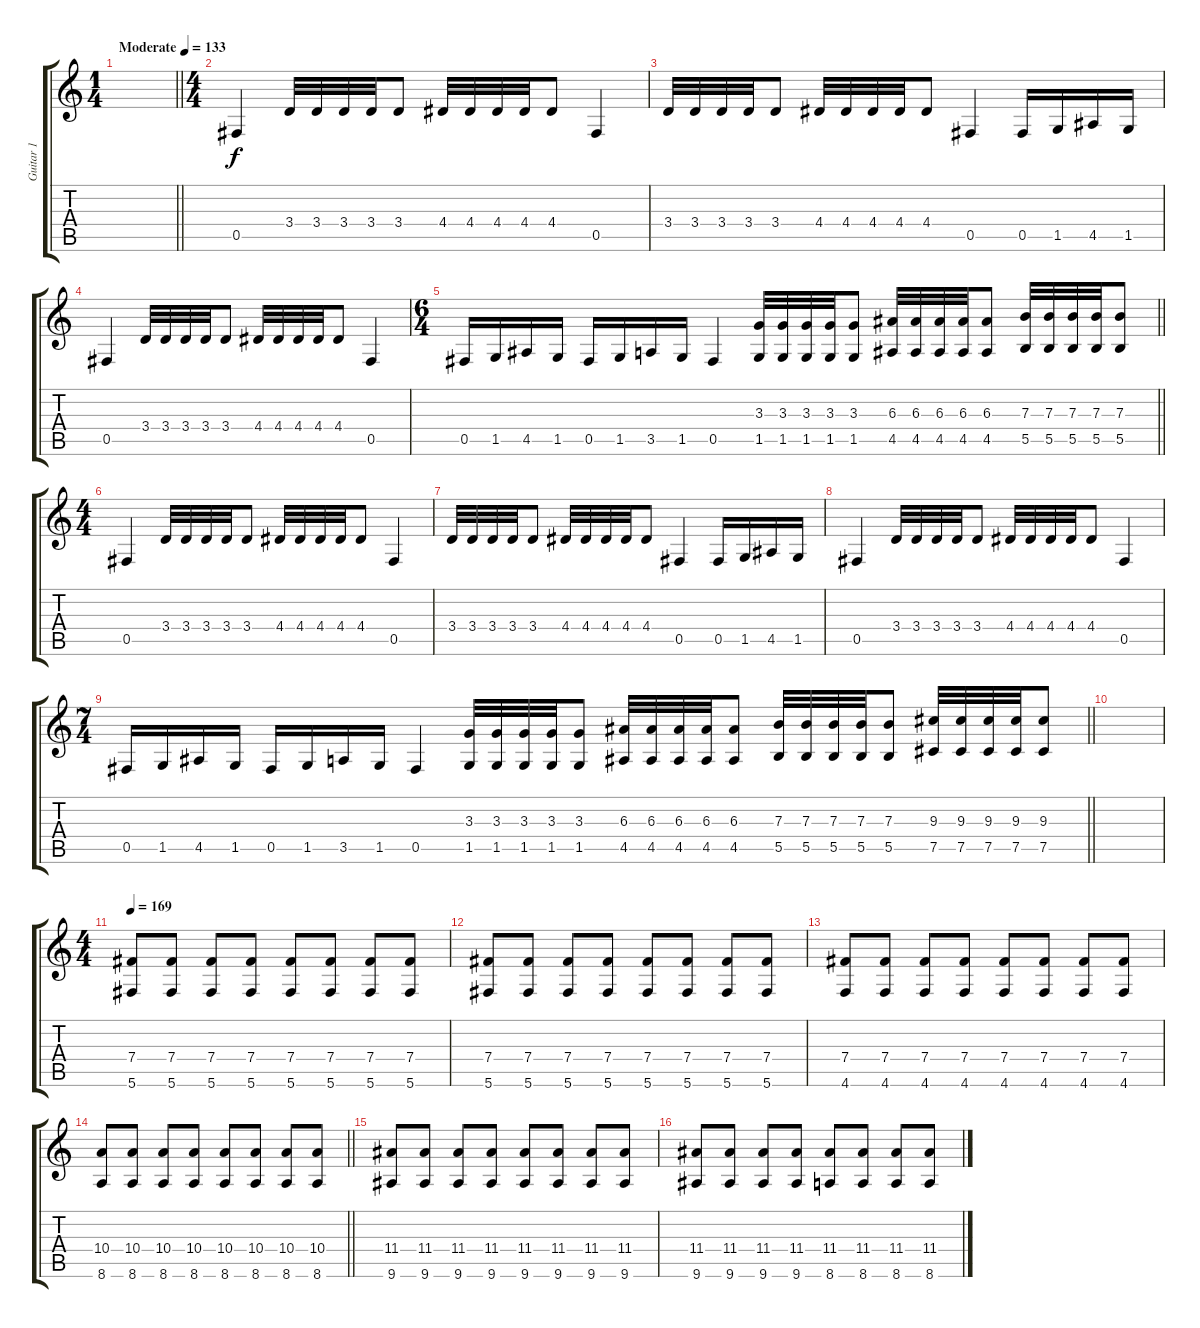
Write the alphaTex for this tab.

\track ("Guitar 1" "Guitar 1") {instrument distortionguitar}
\staff {score tabs}
\tuning (Db4 Ab3 E3 B2 Gb2 Db2) {hide}
\ts (1 4)
\tempo (133 "Moderate")
\clef g2
\barLineRight lightlight
\ks c
|
\ts (4 4)
0.5.4 3.4.32 3.4.32 3.4.32 3.4.32 3.4.8 4.4.32 4.4.32 4.4.32 4.4.32 4.4.8 0.5.4 |
3.4.32 3.4.32 3.4.32 3.4.32 3.4.8 4.4.32 4.4.32 4.4.32 4.4.32 4.4.8 0.5.4 0.5.16 1.5.16 4.5.16 1.5.16 |
0.5.4 3.4.32 3.4.32 3.4.32 3.4.32 3.4.8 4.4.32 4.4.32 4.4.32 4.4.32 4.4.8 0.5.4 |
\ts (6 4)
\barLineRight lightlight
0.5.16 1.5.16 4.5.16 1.5.16 0.5.16 1.5.16 3.5.16 1.5.16 0.5.4 (3.3 1.5).32 (3.3 1.5).32 (3.3 1.5).32 (3.3 1.5).32 (3.3 1.5).8 (6.3 4.5).32 (6.3 4.5).32 (6.3 4.5).32 (6.3 4.5).32 (6.3 4.5).8 (7.3 5.5).32 (7.3 5.5).32 (7.3 5.5).32 (7.3 5.5).32 (7.3 5.5).8 |
\ts (4 4)
0.5.4 3.4.32 3.4.32 3.4.32 3.4.32 3.4.8 4.4.32 4.4.32 4.4.32 4.4.32 4.4.8 0.5.4 |
3.4.32 3.4.32 3.4.32 3.4.32 3.4.8 4.4.32 4.4.32 4.4.32 4.4.32 4.4.8 0.5.4 0.5.16 1.5.16 4.5.16 1.5.16 |
0.5.4 3.4.32 3.4.32 3.4.32 3.4.32 3.4.8 4.4.32 4.4.32 4.4.32 4.4.32 4.4.8 0.5.4 |
\ts (7 4)
\barLineRight lightlight
0.5.16 1.5.16 4.5.16 1.5.16 0.5.16 1.5.16 3.5.16 1.5.16 0.5.4 (3.3 1.5).32 (3.3 1.5).32 (3.3 1.5).32 (3.3 1.5).32 (3.3 1.5).8 (6.3 4.5).32 (6.3 4.5).32 (6.3 4.5).32 (6.3 4.5).32 (6.3 4.5).8 (7.3 5.5).32 (7.3 5.5).32 (7.3 5.5).32 (7.3 5.5).32 (7.3 5.5).8 (9.3 7.5).32 (9.3 7.5).32 (9.3 7.5).32 (9.3 7.5).32 (9.3 7.5).8 |
|
\ts (4 4)
\tempo 169
(7.4 5.6).8 (7.4 5.6).8 (7.4 5.6).8 (7.4 5.6).8 (7.4 5.6).8 (7.4 5.6).8 (7.4 5.6).8 (7.4 5.6).8 |
(7.4 5.6).8 (7.4 5.6).8 (7.4 5.6).8 (7.4 5.6).8 (7.4 5.6).8 (7.4 5.6).8 (7.4 5.6).8 (7.4 5.6).8 |
(7.4 4.6).8 (7.4 4.6).8 (7.4 4.6).8 (7.4 4.6).8 (7.4 4.6).8 (7.4 4.6).8 (7.4 4.6).8 (7.4 4.6).8 |
\barLineRight lightlight
(10.4 8.6).8 (10.4 8.6).8 (10.4 8.6).8 (10.4 8.6).8 (10.4 8.6).8 (10.4 8.6).8 (10.4 8.6).8 (10.4 8.6).8 |
(11.4 9.6).8 (11.4 9.6).8 (11.4 9.6).8 (11.4 9.6).8 (11.4 9.6).8 (11.4 9.6).8 (11.4 9.6).8 (11.4 9.6).8 |
(11.4 9.6).8 (11.4 9.6).8 (11.4 9.6).8 (11.4 9.6).8 (11.4 8.6).8 (11.4 8.6).8 (11.4 8.6).8 (11.4 8.6).8
